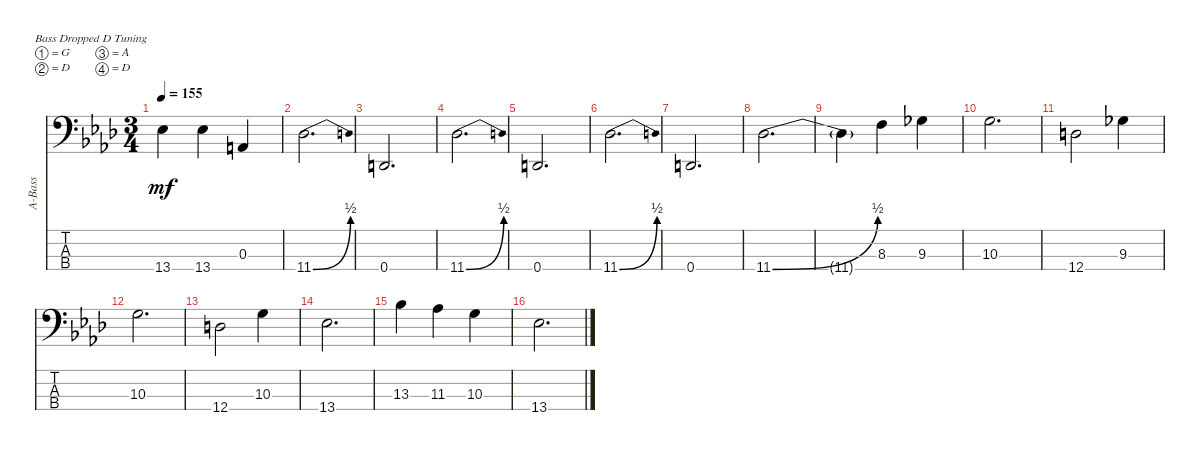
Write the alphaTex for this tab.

\defaultSystemsLayout 4
\bracketExtendMode nobrackets
\otherSystemsTrackNameOrientation horizontal
\track ("Acoustic Bass" "A-Bass") {instrument acousticbass}
\staff {score tabs}
\tuning (G2 D2 A1 D1)
\ts (3 4)
\tempo 155
\clef f4
\ks ab
13.4{t acc b}.4{dy mf beam Down} 13.4{acc b}.4{beam Down} 0.3{acc forcenatural}.4{beam Up} |
11.4{be (bend 0 0 60 2) acc b}.2{d beam Down} |
0.4{acc forcenatural}.2{d beam Up} |
11.4{be (bend 0 0 60 2) acc b}.2{d beam Down} |
0.4{acc forcenatural}.2{d beam Up} |
11.4{be (bend 0 0 60 2) acc b}.2{d beam Down} |
0.4{acc forcenatural}.2{d beam Up} |
11.4{be (bend 0 0 60 2) acc b}.2{d beam Down} |
11.4{t}.4{beam Down} 8.3{acc forcenatural}.4{beam Down} 9.3{acc b}.4{beam Down} |
10.3{acc forcenatural}.2{d beam Down} |
12.4{acc forcenatural}.2{beam Down} 9.3{acc b}.4{beam Down} |
10.3{acc forcenatural}.2{d beam Down} |
12.4{acc forcenatural}.2{beam Down} 10.3{acc forcenatural}.4{beam Down} |
13.4{acc b}.2{d beam Down} |
13.3{acc b}.4{beam Down} 11.3{acc b}.4{beam Down} 10.3{acc forcenatural}.4{beam Down} |
13.4{acc b}.2{d beam Down}
